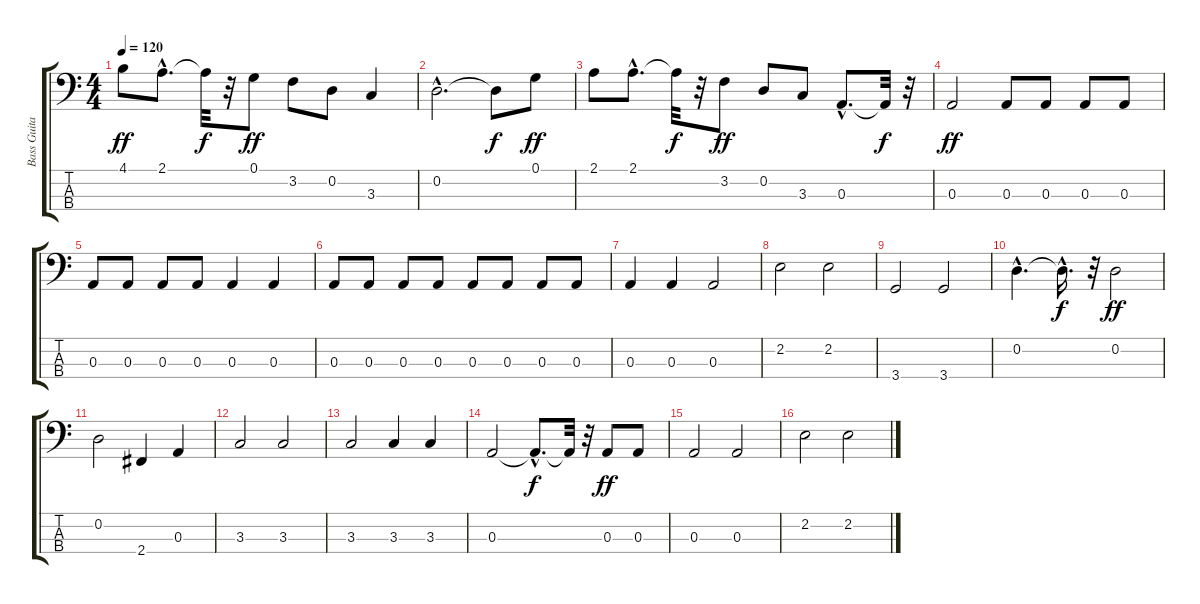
\track ("Bass Guitar I" "Bass Guita") {instrument fretlessbass}
\staff {score tabs}
\tuning (G2 D2 A1 E1) {hide}
\ts (4 4)
\tempo 120
\clef f4
\ks c
4.1.8{dy ff} 2.1{hac}.8{d} 2.1{t}.32{dy f} r.32 0.1.8{dy ff} 3.2.8 0.2.8 3.3.4 |
0.2{hac}.2{d} 0.2{t}.8{dy f} 0.1.8{dy ff} |
2.1.8 2.1{hac}.8{d} 2.1{t}.32{dy f} r.32 3.2.8{dy ff} 0.2.8 3.3.8 0.3{hac}.8{d} 0.3{t}.32{dy f} r.32 |
0.3.2{dy ff} 0.3.8 0.3.8 0.3.8 0.3.8 |
0.3.8 0.3.8 0.3.8 0.3.8 0.3.4 0.3.4 |
0.3.8 0.3.8 0.3.8 0.3.8 0.3.8 0.3.8 0.3.8 0.3.8 |
0.3.4 0.3.4 0.3.2 |
2.2.2 2.2.2 |
3.4.2 3.4.2 |
0.2{hac}.4{d} 0.2{hac t}.16{d dy f} r.32 0.2.2{dy ff} |
0.2.2 2.4.4 0.3.4 |
3.3.2 3.3.2 |
3.3.2 3.3.4 3.3.4 |
0.3.2 0.3{hac t}.8{d dy f} 0.3{t}.32 r.32 0.3.8{dy ff} 0.3.8 |
0.3.2 0.3.2 |
2.2.2 2.2.2
